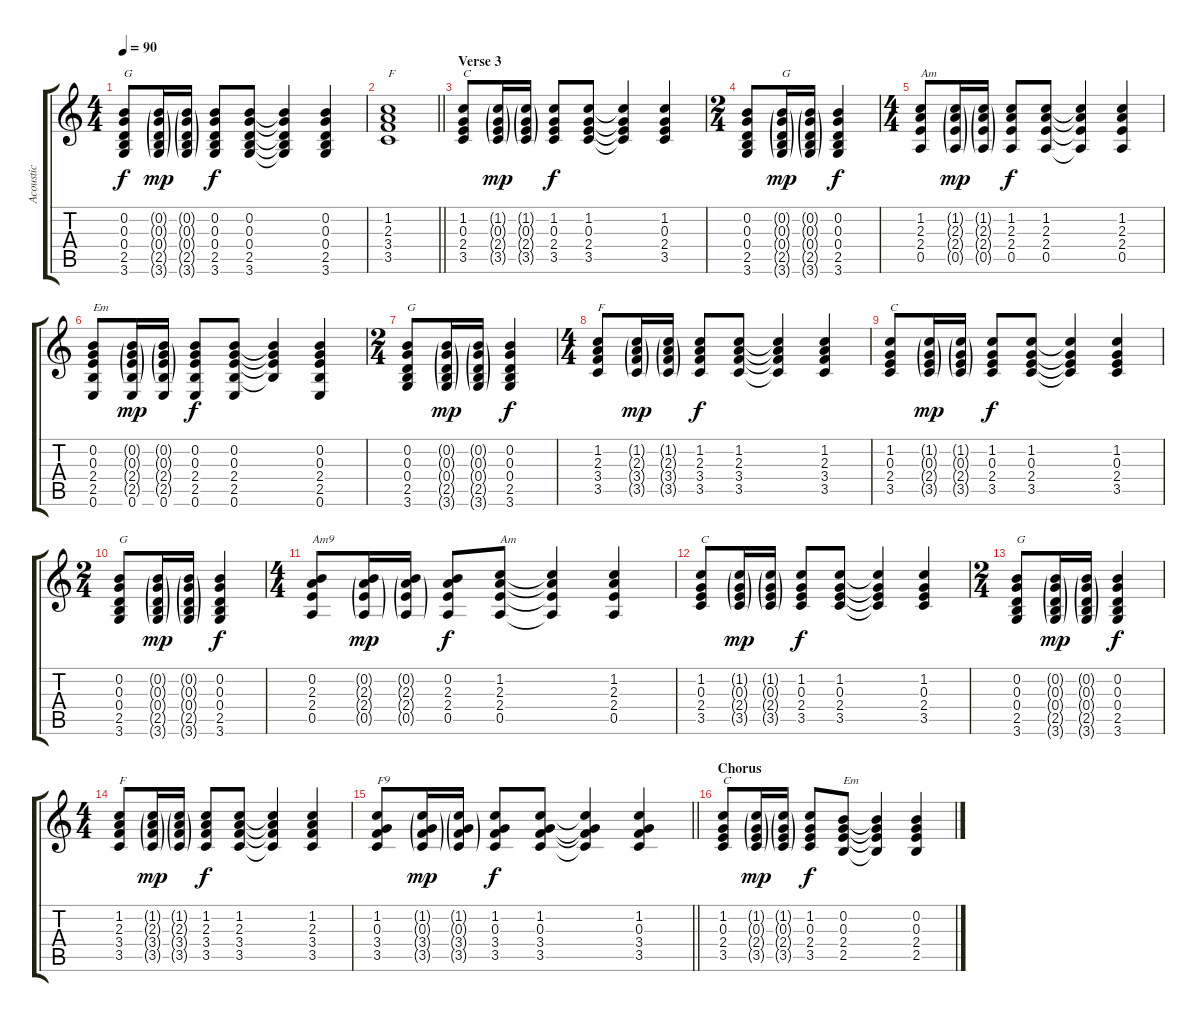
\track ("Acoustic" "Acoustic") {instrument acousticguitarsteel}
\staff {score tabs}
\tuning (E4 B3 G3 D3 A2 E2) {hide}
\ts (4 4)
\tempo 90
\clef g2
\ks c
(0.2 0.3 0.4 2.5 3.6).8{txt "G" dy f} (0.2{g} 0.3{g} 0.4{g} 2.5{g} 3.6{g}).16{dy mp} (0.2{g} 0.3{g} 0.4{g} 2.5{g} 3.6{g}).16 (0.2 0.3 0.4 2.5 3.6).8{dy f} (0.2 0.3 0.4 2.5 3.6).8 (0.2{t} 0.3{t} 0.4{t} 2.5{t} 3.6{t}).4 (0.2 0.3 0.4 2.5 3.6).4 |
\barLineRight lightlight
(1.2 2.3 3.4 3.5).1{txt "F"} |
\section ("" "Verse 3")
(1.2 0.3 2.4 3.5).8{txt "C"} (1.2{g} 0.3{g} 2.4{g} 3.5{g}).16{dy mp} (1.2{g} 0.3{g} 2.4{g} 3.5{g}).16 (1.2 0.3 2.4 3.5).8{dy f} (1.2 0.3 2.4 3.5).8 (1.2{t} 0.3{t} 2.4{t} 3.5{t}).4 (1.2 0.3 2.4 3.5).4 |
\ts (2 4)
(0.2 0.3 0.4 2.5 3.6).8 (0.2{g} 0.3{g} 0.4{g} 2.5{g} 3.6{g}).16{txt "G" dy mp} (0.2{g} 0.3{g} 0.4{g} 2.5{g} 3.6{g}).16 (0.2 0.3 0.4 2.5 3.6).4{dy f} |
\ts (4 4)
(1.2 2.3 2.4 0.5).8{txt "Am"} (1.2{g} 2.3{g} 2.4{g} 0.5{g}).16{dy mp} (1.2{g} 2.3{g} 2.4{g} 0.5{g}).16 (1.2 2.3 2.4 0.5).8{dy f} (1.2 2.3 2.4 0.5).8 (1.2{t} 2.3{t} 2.4{t} 0.5{t}).4 (1.2 2.3 2.4 0.5).4 |
(0.2 0.3 2.4 2.5 0.6).8{txt "Em"} (0.2{g} 0.3{g} 2.4{g} 2.5{g} 0.6).16{dy mp} (0.2{g} 0.3{g} 2.4{g} 2.5{g} 0.6).16 (0.2 0.3 2.4 2.5 0.6).8{dy f} (0.2 0.3 2.4 2.5 0.6).8 (0.2{t} 0.3{t} 2.4{t} 2.5{t}).4 (0.2 0.3 2.4 2.5 0.6).4 |
\ts (2 4)
(0.2 0.3 0.4 2.5 3.6).8{txt "G"} (0.2{g} 0.3{g} 0.4{g} 2.5{g} 3.6{g}).16{dy mp} (0.2{g} 0.3{g} 0.4{g} 2.5{g} 3.6{g}).16 (0.2 0.3 0.4 2.5 3.6).4{dy f} |
\ts (4 4)
(1.2 2.3 3.4 3.5).8{txt "F"} (1.2{g} 2.3{g} 3.4{g} 3.5{g}).16{dy mp} (1.2{g} 2.3{g} 3.4{g} 3.5{g}).16 (1.2 2.3 3.4 3.5).8{dy f} (1.2 2.3 3.4 3.5).8 (1.2{t} 2.3{t} 3.4{t} 3.5{t}).4 (1.2 2.3 3.4 3.5).4 |
(1.2 0.3 2.4 3.5).8{txt "C"} (1.2{g} 0.3{g} 2.4{g} 3.5{g}).16{dy mp} (1.2{g} 0.3{g} 2.4{g} 3.5{g}).16 (1.2 0.3 2.4 3.5).8{dy f} (1.2 0.3 2.4 3.5).8 (1.2{t} 0.3{t} 2.4{t} 3.5{t}).4 (1.2 0.3 2.4 3.5).4 |
\ts (2 4)
(0.2 0.3 0.4 2.5 3.6).8{txt "G"} (0.2{g} 0.3{g} 0.4{g} 2.5{g} 3.6{g}).16{dy mp} (0.2{g} 0.3{g} 0.4{g} 2.5{g} 3.6{g}).16 (0.2 0.3 0.4 2.5 3.6).4{dy f} |
\ts (4 4)
(0.2 2.3 2.4 0.5).8{txt "Am9"} (0.2{g} 2.3{g} 2.4{g} 0.5{g}).16{dy mp} (0.2{g} 2.3{g} 2.4{g} 0.5{g}).16 (0.2 2.3 2.4 0.5).8{dy f} (1.2 2.3 2.4 0.5).8{txt "Am"} (1.2{t} 2.3{t} 2.4{t} 0.5{t}).4 (1.2 2.3 2.4 0.5).4 |
(1.2 0.3 2.4 3.5).8{txt "C"} (1.2{g} 0.3{g} 2.4{g} 3.5{g}).16{dy mp} (1.2{g} 0.3{g} 2.4{g} 3.5{g}).16 (1.2 0.3 2.4 3.5).8{dy f} (1.2 0.3 2.4 3.5).8 (1.2{t} 0.3{t} 2.4{t} 3.5{t}).4 (1.2 0.3 2.4 3.5).4 |
\ts (2 4)
(0.2 0.3 0.4 2.5 3.6).8{txt "G"} (0.2{g} 0.3{g} 0.4{g} 2.5{g} 3.6{g}).16{dy mp} (0.2{g} 0.3{g} 0.4{g} 2.5{g} 3.6{g}).16 (0.2 0.3 0.4 2.5 3.6).4{dy f} |
\ts (4 4)
(1.2 2.3 3.4 3.5).8{txt "F"} (1.2{g} 2.3{g} 3.4{g} 3.5{g}).16{dy mp} (1.2{g} 2.3{g} 3.4{g} 3.5{g}).16 (1.2 2.3 3.4 3.5).8{dy f} (1.2 2.3 3.4 3.5).8 (1.2{t} 2.3{t} 3.4{t} 3.5{t}).4 (1.2 2.3 3.4 3.5).4 |
\barLineRight lightlight
(1.2 0.3 3.4 3.5).8{txt "F9"} (1.2{g} 0.3{g} 3.4{g} 3.5{g}).16{dy mp} (1.2{g} 0.3{g} 3.4{g} 3.5{g}).16 (1.2 0.3 3.4 3.5).8{dy f} (1.2 0.3 3.4 3.5).8 (1.2{t} 0.3{t} 3.4{t} 3.5{t}).4 (1.2 0.3 3.4 3.5).4 |
\section ("" "Chorus")
(1.2 0.3 2.4 3.5).8{txt "C"} (1.2{g} 0.3{g} 2.4{g} 3.5{g}).16{dy mp} (1.2{g} 0.3{g} 2.4{g} 3.5{g}).16 (1.2 0.3 2.4 3.5).8{dy f} (0.2 0.3 2.4 2.5).8{txt "Em"} (0.2{t} 0.3{t} 2.4{t} 2.5{t}).4 (0.2 0.3 2.4 2.5).4
